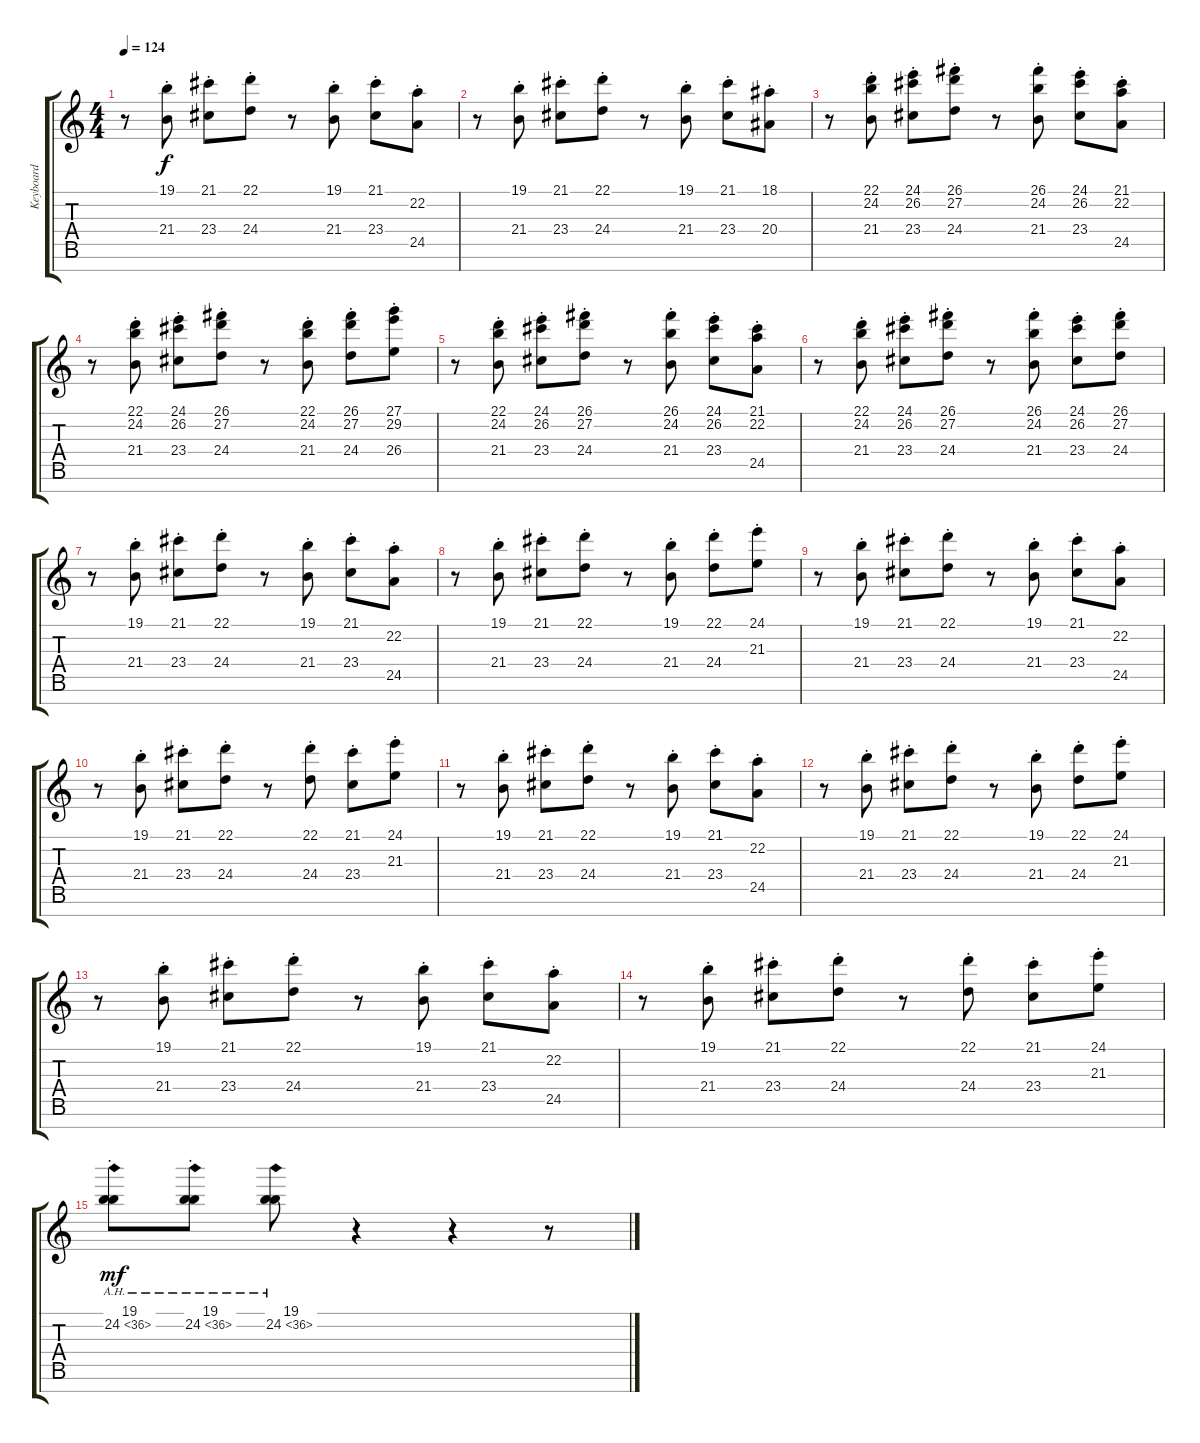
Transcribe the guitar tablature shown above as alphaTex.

\track ("Keyboard" "Keyboard") {instrument stringensemble1}
\staff {score tabs}
\tuning (E4 B3 G3 D3 A2 E2 B1) {hide}
\ts (4 4)
\tempo 124
\clef g2
\ks c
r.8{dy f} (19.1{st} 21.4{st}).8 (21.1{st} 23.4{st}).8 (22.1{st} 24.4{st}).8 r.8 (19.1{st} 21.4{st}).8 (21.1{st} 23.4{st}).8 (22.2{st} 24.5{st}).8 |
r.8 (19.1{st} 21.4{st}).8 (21.1{st} 23.4{st}).8 (22.1{st} 24.4{st}).8 r.8 (19.1{st} 21.4{st}).8 (21.1{st} 23.4{st}).8 (18.1{st} 20.4{st}).8 |
r.8 (22.1{st} 24.2{st} 21.4{st}).8 (24.1{st} 26.2{st} 23.4{st}).8 (26.1{st} 27.2{st} 24.4{st}).8 r.8 (26.1{st} 24.2{st} 21.4{st}).8 (24.1{st} 26.2{st} 23.4{st}).8 (21.1{st} 22.2{st} 24.5{st}).8 |
r.8 (22.1{st} 24.2{st} 21.4{st}).8 (24.1{st} 26.2{st} 23.4{st}).8 (26.1{st} 27.2{st} 24.4{st}).8 r.8 (22.1{st} 24.2{st} 21.4{st}).8 (26.1{st} 27.2{st} 24.4{st}).8 (27.1{st} 29.2{st} 26.4{st}).8 |
r.8 (22.1{st} 24.2{st} 21.4{st}).8 (24.1{st} 26.2{st} 23.4{st}).8 (26.1{st} 27.2{st} 24.4{st}).8 r.8 (26.1{st} 24.2{st} 21.4{st}).8 (24.1{st} 26.2{st} 23.4{st}).8 (21.1{st} 22.2{st} 24.5{st}).8 |
r.8 (22.1{st} 24.2{st} 21.4{st}).8 (24.1{st} 26.2{st} 23.4{st}).8 (26.1{st} 27.2{st} 24.4{st}).8 r.8 (26.1{st} 24.2{st} 21.4{st}).8 (24.1{st} 26.2{st} 23.4{st}).8 (26.1{st} 27.2{st} 24.4{st}).8 |
r.8 (19.1{st} 21.4{st}).8 (21.1{st} 23.4{st}).8 (22.1{st} 24.4{st}).8 r.8 (19.1{st} 21.4{st}).8 (21.1{st} 23.4{st}).8 (22.2{st} 24.5{st}).8 |
r.8 (19.1{st} 21.4{st}).8 (21.1{st} 23.4{st}).8 (22.1{st} 24.4{st}).8 r.8 (19.1{st} 21.4{st}).8 (22.1{st} 24.4{st}).8 (24.1{st} 21.3{st}).8 |
r.8 (19.1{st} 21.4{st}).8 (21.1{st} 23.4{st}).8 (22.1{st} 24.4{st}).8 r.8 (19.1{st} 21.4{st}).8 (21.1{st} 23.4{st}).8 (22.2{st} 24.5{st}).8 |
r.8 (19.1{st} 21.4{st}).8 (21.1{st} 23.4{st}).8 (22.1{st} 24.4{st}).8 r.8 (22.1{st} 24.4{st}).8 (21.1{st} 23.4{st}).8 (24.1{st} 21.3{st}).8 |
r.8 (19.1{st} 21.4{st}).8 (21.1{st} 23.4{st}).8 (22.1{st} 24.4{st}).8 r.8 (19.1{st} 21.4{st}).8 (21.1{st} 23.4{st}).8 (22.2{st} 24.5{st}).8 |
r.8 (19.1{st} 21.4{st}).8 (21.1{st} 23.4{st}).8 (22.1{st} 24.4{st}).8 r.8 (19.1{st} 21.4{st}).8 (22.1{st} 24.4{st}).8 (24.1{st} 21.3{st}).8 |
r.8 (19.1{st} 21.4{st}).8 (21.1{st} 23.4{st}).8 (22.1{st} 24.4{st}).8 r.8 (19.1{st} 21.4{st}).8 (21.1{st} 23.4{st}).8 (22.2{st} 24.5{st}).8 |
r.8 (19.1{st} 21.4{st}).8 (21.1{st} 23.4{st}).8 (22.1{st} 24.4{st}).8 r.8 (22.1{st} 24.4{st}).8 (21.1{st} 23.4{st}).8 (24.1{st} 21.3{st}).8 |
(19.1 24.2{ah 12 st}).8{dy mf} (19.1 24.2{ah 12 st}).8 (19.1 24.2{ah 12}).8 r.4 r.4 r.8
